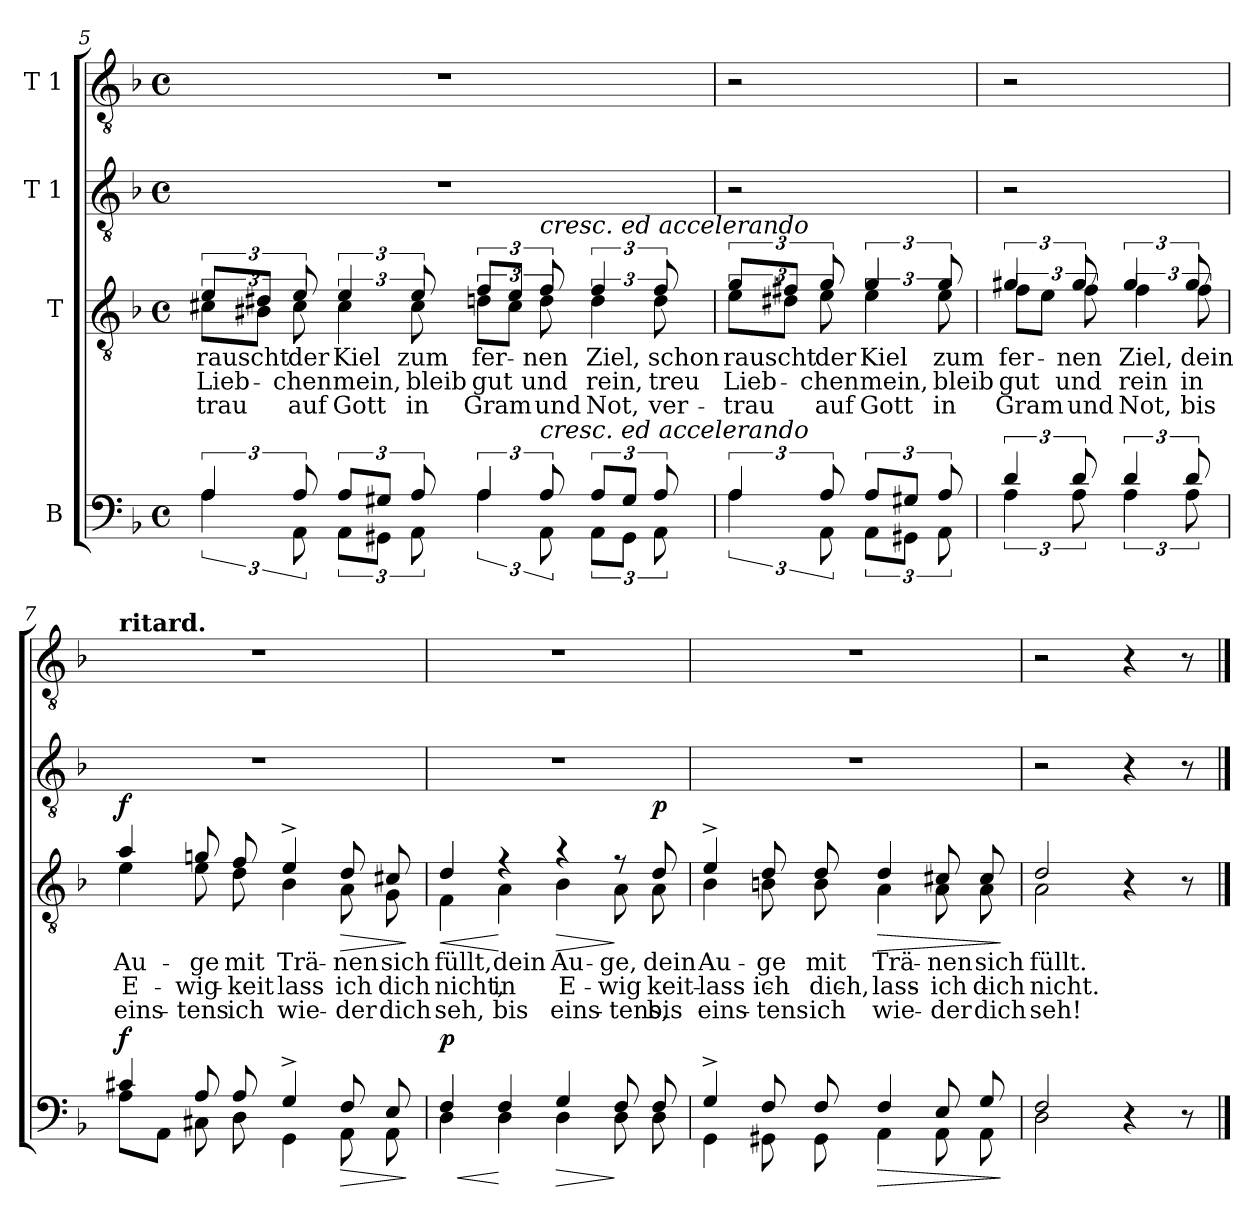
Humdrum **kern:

**kern	**dynam	**kern	**text	**text	**text	**dynam	**kern	**kern
*part4	*part4	*part3	*part3	*part3	*part3	*part3	*part2	*part1
*staff4	*staff4	*staff3	*staff3	*staff3	*staff3	*staff3	*staff2	*staff1
*I"B	*	*I"T	*	*	*	*	*I"T 1	*I"T 1
*clefF4	*	*clefGv2	*	*	*	*	*clefGv2	*clefGv2
*k[b-]	*	*k[b-]	*	*	*	*	*k[b-]	*k[b-]
*M4/4	*	*M4/4	*	*	*	*	*M4/4	*M4/4
*met(c)	*	*met(c)	*	*	*	*	*met(c)	*met(c)
=5	=5	=5	=5	=5	=5	=5	=5	=5
*^	*	*	*	*	*	*	*	*
!	!	!	!	!LO:LY:b	!LO:LY:b	!LO:LY:b	!	!	!
*	*	*	*^	*	*	*	*	*	*
6A/	6A\	.	12e/L	12c#X\L	rauscht	Lieb-	-trau	.	1r	1r
.	.	.	12d#X/J	12B#X\J	.	.	.	.	.	.
!	!	!	!	!	!LO:LY:b	!LO:LY:b	!LO:LY:b	!	!	!
12A/	12AA\	.	12e/	12c#\	der	-chen	auf	.	.	.
!	!	!	!	!	!LO:LY:b	!LO:LY:b	!LO:LY:b	!	!	!
12A/L	12AA\L	.	6e/	6c#\	Kiel	mein,	Gott	.	.	.
12G#X/J	12GG#X\J	.	.	.	.	.	.	.	.	.
!	!	!	!	!	!LO:LY:b	!LO:LY:b	!LO:LY:b	!	!	!
12A/	12AA\	.	12e/	12c#\	zum	bleib	in	.	.	.
!	!	!	!	!	!LO:LY:b	!LO:LY:b	!LO:LY:b	!	!	!
6A/	6A\	.	12f/L	12dn\L	fer-	gut	Gram	.	.	.
.	.	.	12e/J	12c#\J	.	.	.	.	.	.
!	!	!	!LO:TX:a:i:t=cresc. ed accelerando	!	!	!	!	!	!	!
!LO:TX:a:i:t=cresc. ed accelerando	!	!	!	!	!	!	!	!	!	!
!	!	!	!	!	!LO:LY:b	!LO:LY:b	!LO:LY:b	!	!	!
12A/	12AA\	.	12f/	12d\	-nen	und	und	.	.	.
!	!	!	!	!	!LO:LY:b	!LO:LY:b	!LO:LY:b	!	!	!
12A/L	12AA\L	.	6f/	6d\	Ziel,	rein,	Not,	.	.	.
12G#/J	12GG#\J	.	.	.	.	.	.	.	.	.
!	!	!	!	!	!LO:LY:b	!LO:LY:b	!LO:LY:b	!	!	!
12A/	12AA\	.	12f/	12d\	schon	treu	ver-	.	.	.
=6	=6	=6	=6	=6	=6	=6	=6	=6	=6	=6
!	!	!	!	!	!LO:LY:b	!LO:LY:b	!LO:LY:b	!	!	!
6A/	6A\	.	12g/L	12e\L	rauscht	Lieb-	-trau	.	2r	2r
.	.	.	12f#X/J	12d#X\J	.	.	.	.	.	.
!	!	!	!	!	!LO:LY:b	!LO:LY:b	!LO:LY:b	!	!	!
12A/	12AA\	.	12g/	12e\	der	-chen	auf	.	.	.
!	!	!	!	!	!LO:LY:b	!LO:LY:b	!LO:LY:b	!	!	!
12A/L	12AA\L	.	6g/	6e\	Kiel	mein,	Gott	.	.	.
12G#X/J	12GG#X\J	.	.	.	.	.	.	.	.	.
!	!	!	!	!	!LO:LY:b	!LO:LY:b	!LO:LY:b	!	!	!
12A/	12AA\	.	12g/	12e\	zum	bleib	in	.	.	.
!!LO:LB:g=z
=6X3	=6X3	=6X3	=6X3	=6X3	=6X3	=6X3	=6X3	=6X3	=6X3	=6X3
!	!	!	!	!	!LO:LY:b	!LO:LY:b	!LO:LY:b	!	!	!
6d/	6A\	.	6g#X/	12f\L	fer-	gut	Gram	.	2r	2r
.	.	.	.	12e\J	.	.	.	.	.	.
!	!	!	!	!	!LO:LY:b	!LO:LY:b	!LO:LY:b	!	!	!
12d/	12A\	.	12g#/	12f\	-nen	und	und	.	.	.
!	!	!	!	!	!LO:LY:b	!LO:LY:b	!LO:LY:b	!	!	!
6d/	6A\	.	6g#/	6f\	Ziel,	rein	Not,	.	.	.
!	!	!	!	!	!LO:LY:b	!LO:LY:b	!LO:LY:b	!	!	!
12d/	12A\	.	12g#/	12f\	dein	in	bis	.	.	.
=7	=7	=7	=7	=7	=7	=7	=7	=7	=7	=7
!	!	!	!	!	!	!	!	!	!	!LO:TX:a:B:t=ritard.
!	!	!LO:DY:a	!	!	!LO:LY:b	!LO:LY:b	!LO:LY:b	!LO:DY:a	!	!
4c#X/	8A\L	f	4a/	4e\	Au-	E-	eins-	f	1r	1r
.	8AA\J	.	.	.	.	.	.	.	.	.
!	!	!	!	!	!LO:LY:b	!LO:LY:b	!LO:LY:b	!	!	!
8A/	8C#X\	.	8gn/	8e\	-ge	-wig-	-tens	.	.	.
!	!	!	!	!	!LO:LY:b	!LO:LY:b	!LO:LY:b	!	!	!
8A/	8D\	.	8f/	8d\	mit	-keit	ich	.	.	.
!	!	!	!	!	!LO:LY:b	!LO:LY:b	!LO:LY:b	!	!	!
4G^/	4GG\	.	4e^/	4B-\	Trä-	lass	wie-	.	.	.
!	!	!LO:HP:b	!	!	!LO:LY:b	!LO:LY:b	!LO:LY:b	!LO:HP:b	!	!
8F/	8AA\	>	8d/	8A\	-nen	ich	-der	>	.	.
!	!	!	!	!	!LO:LY:b	!LO:LY:b	!LO:LY:b	!	!	!
8E/	8AA\	.	8c#X/	8G\	sich	dich	dich	.	.	.
*v	*v	*	*	*	*	*	*	*	*	*
*	*	*v	*v	*	*	*	*	*	*
.	]	.	.	.	.	]	.	.
!!LO:LB:g=z
=8	=8	=8	=8	=8	=8	=8	=8	=8
!	!LO:HP:b	!	!LO:LY:b	!LO:LY:b	!LO:LY:b	!LO:HP:b	!	!
*^	*	*^	*	*	*	*	*	*
!	!	!LO:DY:n=1:a	!	!	!	!	!	!	!	!
4F/	4D\	< p	4d/	4F\	füllt,	nicht,	seh,	<	1r	1r
!	!	!	!	!	!LO:LY:b	!LO:LY:b	!LO:LY:b	!	!	!
4F/	4D\	[	4r	4A\	dein	in	bis	[	.	.
!	!	!LO:HP:b	!	!	!LO:LY:b	!LO:LY:b	!LO:LY:b	!LO:HP:b	!	!
4G/	4D\	>	4r	4B-\	Au-	E-	eins-	>	.	.
!	!	!	!	!	!LO:LY:b	!LO:LY:b	!LO:LY:b	!	!	!
8F/	8D\	]	8r	8A\	-ge,	-wig-	-tens,	]	.	.
!	!	!	!	!	!LO:LY:b	!LO:LY:b	!LO:LY:b	!	!	!
!	!	!	!	!	!LO:LY:b	!LO:LY:b	!LO:LY:b	!LO:DY:a	!	!
8F/	8D\	.	8d/	8A\	dein	-keit	bis	p	.	.
=9	=9	=9	=9	=9	=9	=9	=9	=9	=9	=9
!	!	!	!	!	!LO:LY:b	!LO:LY:b	!LO:LY:b	!	!	!
!	!	!	!	!	!LO:LY:b	!LO:LY:b	!LO:LY:b	!	!	!
4G^/	4GG\	.	4e^/	4B-\	Au-	lass	eins-	.	1r	1r
!	!	!	!	!	!LO:LY:b	!LO:LY:b	!LO:LY:b	!	!	!
!	!	!	!	!	!LO:LY:b	!LO:LY:b	!LO:LY:b	!	!	!
8F/	8GG#X\	.	8d/	8Bn\	-ge	ich	-tens	.	.	.
!	!	!	!	!	!LO:LY:b	!LO:LY:b	!LO:LY:b	!	!	!
!	!	!	!	!	!LO:LY:b	!LO:LY:b	!LO:LY:b	!	!	!
8F/	8GG#\	.	8d/	8B\	mit	dich,	ich	.	.	.
!	!	!LO:HP:b	!	!	!LO:LY:b	!LO:LY:b	!LO:LY:b	!LO:HP:b	!	!
!	!	!	!	!	!LO:LY:b	!LO:LY:b	!LO:LY:b	!	!	!
4F/	4AA\	>	4d/	4A\	Trä-	lass	wie-	>	.	.
!	!	!	!	!	!LO:LY:b	!LO:LY:b	!LO:LY:b	!	!	!
!	!	!	!	!	!LO:LY:b	!LO:LY:b	!LO:LY:b	!	!	!
8E/	8AA\	.	8c#X/	8A\	-nen	ich	-der	.	.	.
!	!	!	!	!	!LO:LY:b	!LO:LY:b	!LO:LY:b	!	!	!
!	!	!	!	!	!LO:LY:b	!LO:LY:b	!LO:LY:b	!	!	!
8G/	8AA\	.	8c#/	8A\	sich	dich	dich	.	.	.
*v	*v	*	*	*	*	*	*	*	*	*
*	*	*v	*v	*	*	*	*	*	*
.	]	.	.	.	.	]	.	.
=10	=10	=10	=10	=10	=10	=10	=10	=10
*^	*	*	*	*	*	*	*	*
!	!	!	!	!LO:LY:b	!LO:LY:b	!LO:LY:b	!	!	!
*	*	*	*^	*	*	*	*	*	*
!	!	!	!	!	!LO:LY:b	!LO:LY:b	!LO:LY:b	!	!	!
2F/	2D\	.	2d/	2A\	füllt.	nicht.	seh!	.	2r	2r
4r	4ryy	.	4r	4ryy	.	.	.	.	4r	4r
8r	8ryy	.	8r	8ryy	.	.	.	.	8r	8r
*v	*v	*	*	*	*	*	*	*	*	*
*	*	*v	*v	*	*	*	*	*	*
==	==	==	==	==	==	==	==	==
*-	*-	*-	*-	*-	*-	*-	*-	*-
